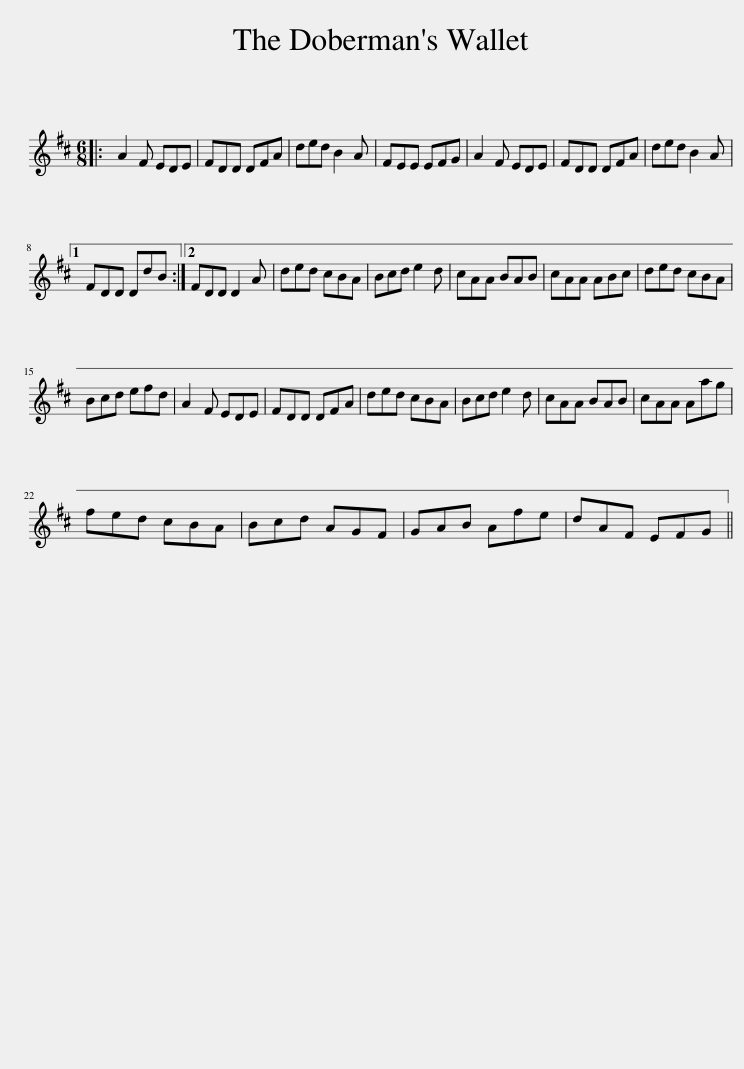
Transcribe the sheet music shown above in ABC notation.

X:1
L:1/8
M:6/8
I:linebreak $
K:D
V:1 treble
V:1
|: A2 F EDE | FDD DFA | ded B2 A | FEE EFG | A2 F EDE | %5
 FDD DFA | ded B2 A |1$ FDD DdB :|2 FDD D2 A | ded cBA | %10
 Bcd e2 d | cAA BAB | cAA ABc | ded cBA |$ Bcd efd | %15
 A2 F EDE | FDD DFA | ded cBA | Bcd e2 d | cAA BAB | %20
 cAA Aag |$ fed cBA | Bcd AGF | GAB Afe | dAF EFG || %25
